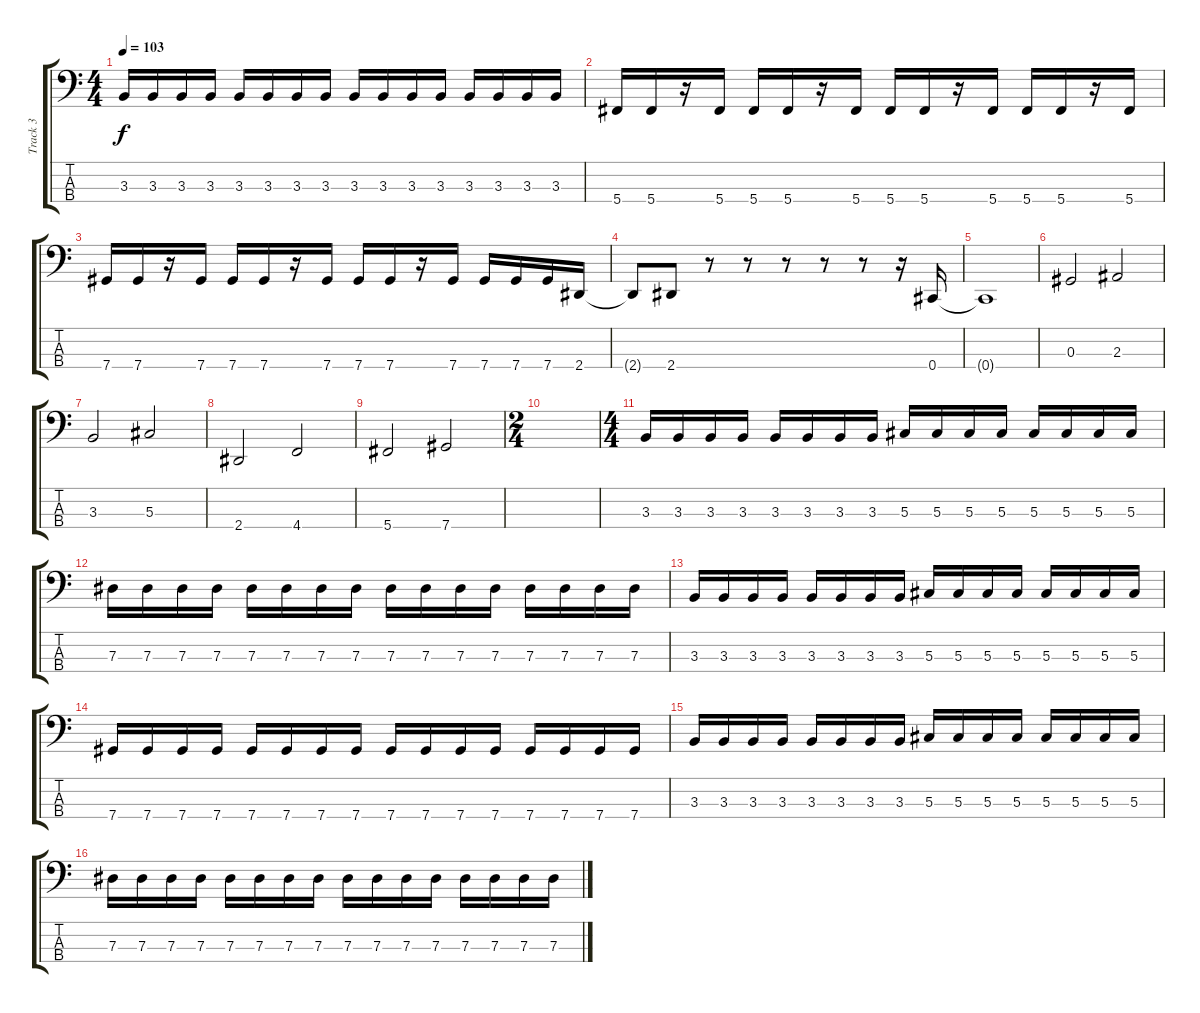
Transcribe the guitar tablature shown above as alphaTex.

\track ("Track 3" "Track 3") {instrument electricbasspick}
\staff {score tabs}
\tuning (G2 Db2 Ab1 Db1) {hide}
\ts (4 4)
\tempo 103
\clef f4
\ks c
3.3.16{dy f} 3.3.16 3.3.16 3.3.16 3.3.16 3.3.16 3.3.16 3.3.16 3.3.16 3.3.16 3.3.16 3.3.16 3.3.16 3.3.16 3.3.16 3.3.16 |
5.4.16 5.4.16 r.16 5.4.16 5.4.16 5.4.16 r.16 5.4.16 5.4.16 5.4.16 r.16 5.4.16 5.4.16 5.4.16 r.16 5.4.16 |
7.4.16 7.4.16 r.16 7.4.16 7.4.16 7.4.16 r.16 7.4.16 7.4.16 7.4.16 r.16 7.4.16 7.4.16 7.4.16 7.4.16 2.4.16 |
2.4{t}.8 2.4.8 r.8 r.8 r.8 r.8 r.8 r.16 0.4.16 |
0.4{t}.1 |
0.3.2 2.3.2 |
3.3.2 5.3.2 |
2.4.2 4.4.2 |
5.4.2 7.4.2 |
\ts (2 4)
|
\ts (4 4)
3.3.16 3.3.16 3.3.16 3.3.16 3.3.16 3.3.16 3.3.16 3.3.16 5.3.16 5.3.16 5.3.16 5.3.16 5.3.16 5.3.16 5.3.16 5.3.16 |
7.3.16 7.3.16 7.3.16 7.3.16 7.3.16 7.3.16 7.3.16 7.3.16 7.3.16 7.3.16 7.3.16 7.3.16 7.3.16 7.3.16 7.3.16 7.3.16 |
3.3.16 3.3.16 3.3.16 3.3.16 3.3.16 3.3.16 3.3.16 3.3.16 5.3.16 5.3.16 5.3.16 5.3.16 5.3.16 5.3.16 5.3.16 5.3.16 |
7.4.16 7.4.16 7.4.16 7.4.16 7.4.16 7.4.16 7.4.16 7.4.16 7.4.16 7.4.16 7.4.16 7.4.16 7.4.16 7.4.16 7.4.16 7.4.16 |
3.3.16 3.3.16 3.3.16 3.3.16 3.3.16 3.3.16 3.3.16 3.3.16 5.3.16 5.3.16 5.3.16 5.3.16 5.3.16 5.3.16 5.3.16 5.3.16 |
7.3.16 7.3.16 7.3.16 7.3.16 7.3.16 7.3.16 7.3.16 7.3.16 7.3.16 7.3.16 7.3.16 7.3.16 7.3.16 7.3.16 7.3.16 7.3.16
